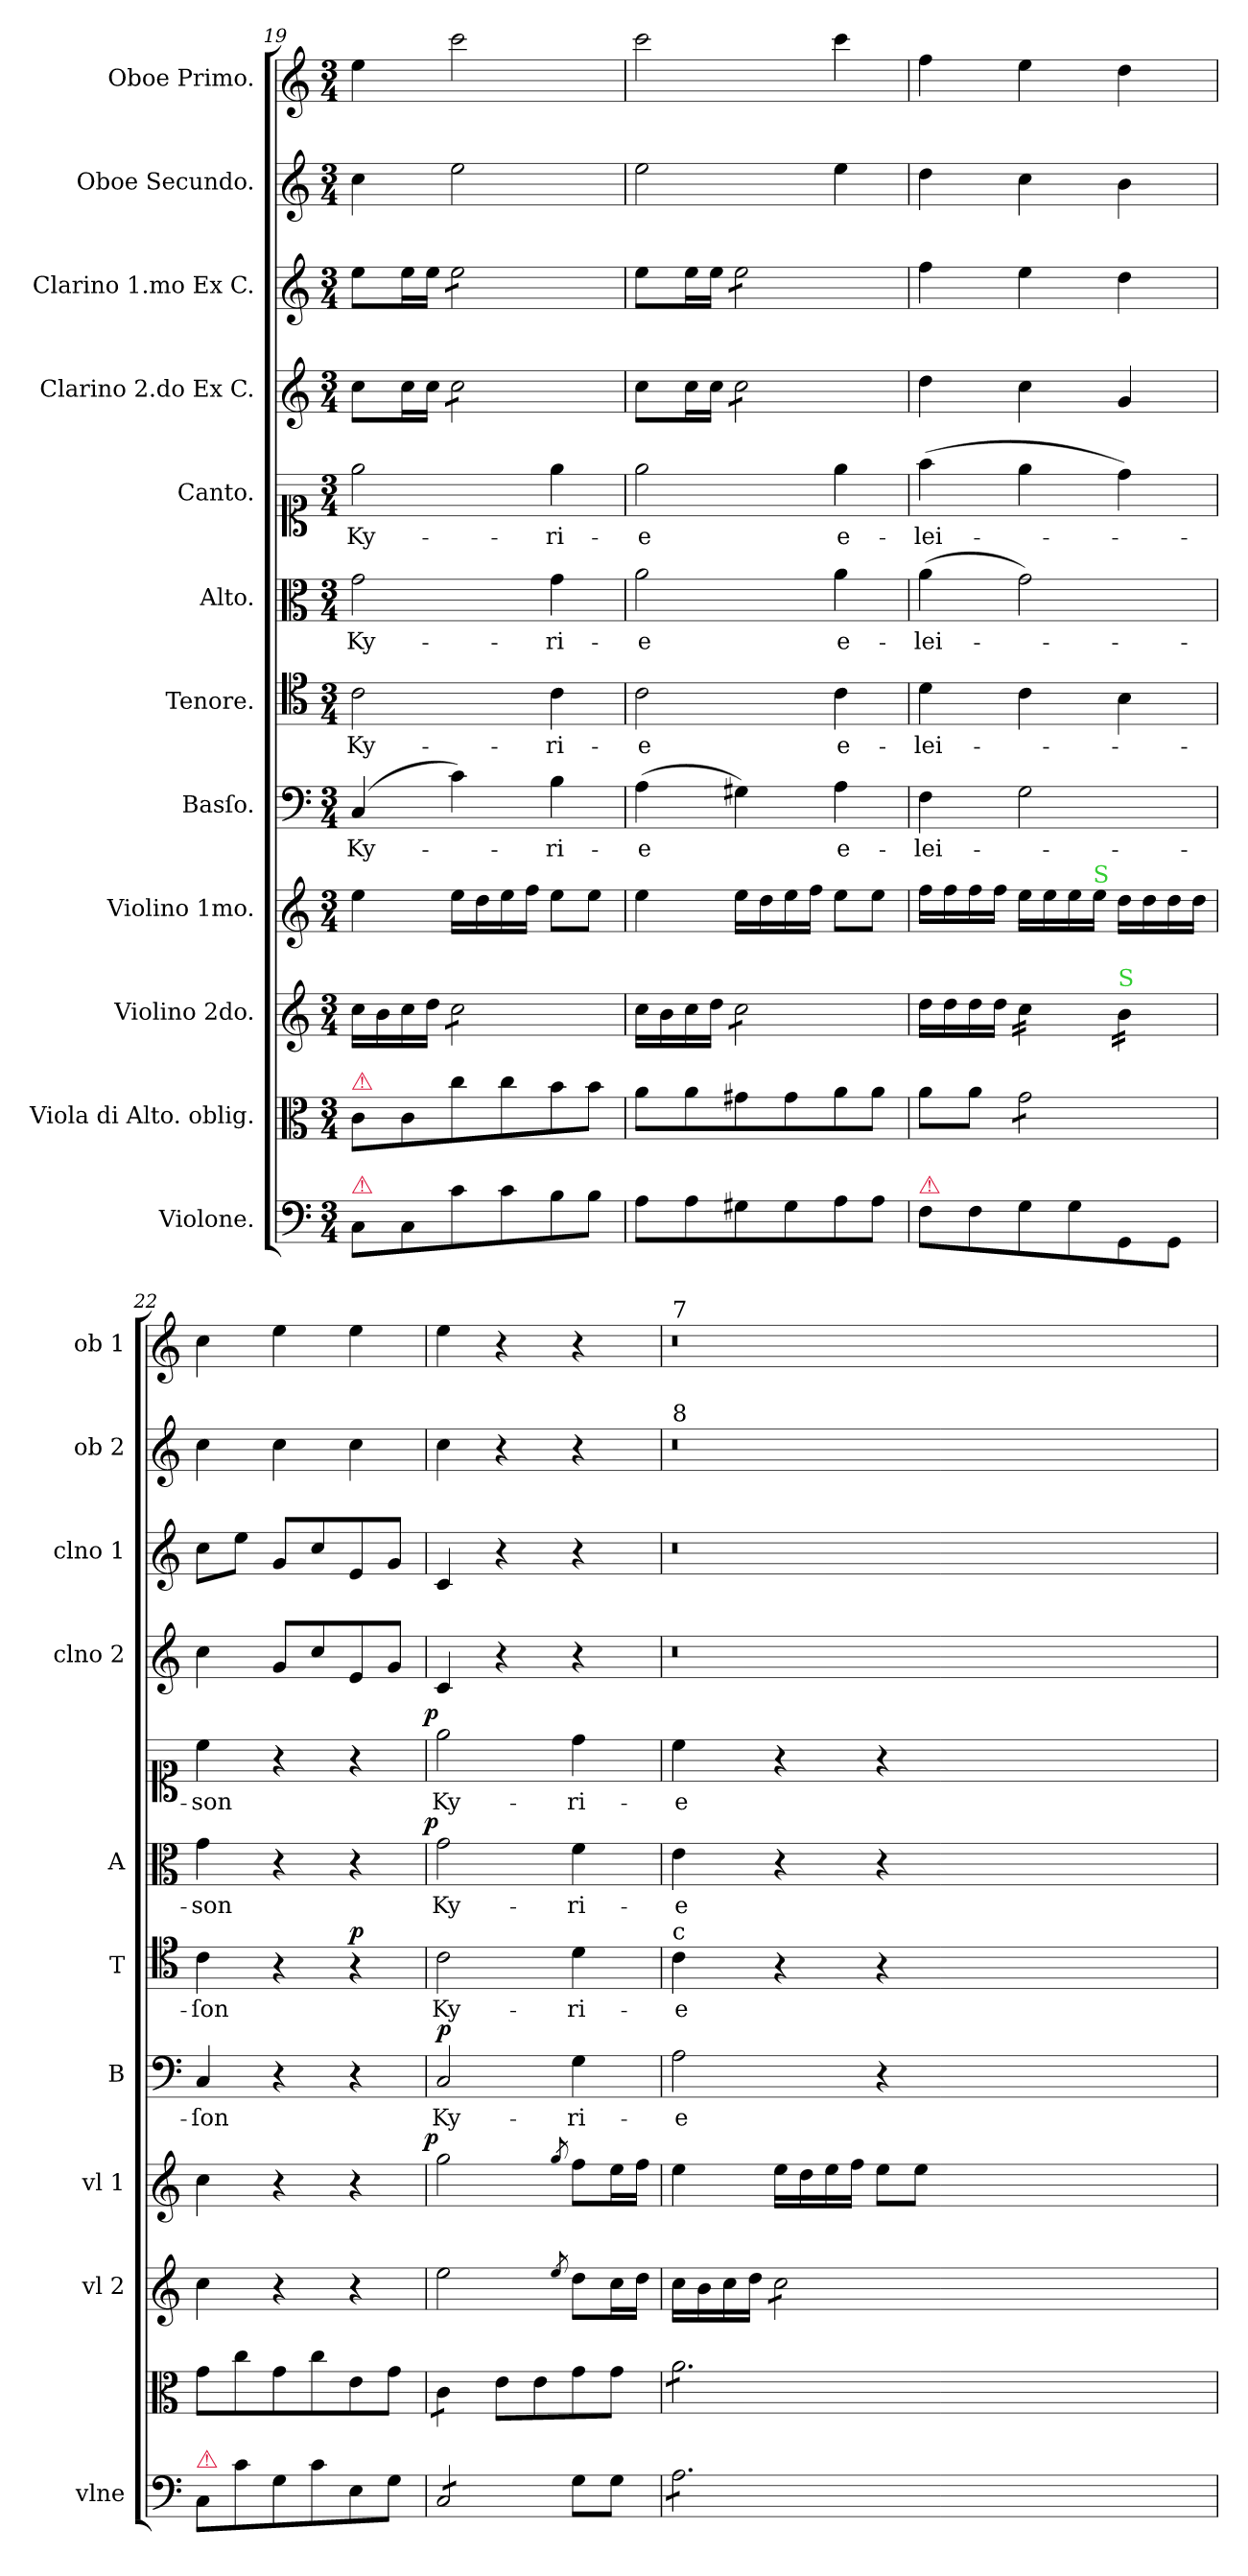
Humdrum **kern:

**kern	**dynam	**kern	**dynam	**kern	**dynam	**kern	**dynam	**kern	**text	**dynam	**kern	**text	**dynam	**kern	**text	**dynam	**kern	**text	**dynam	**kern	**kern	**kern	**kern
*part12	*part12	*part11	*part11	*part10	*part10	*part9	*part9	*part8	*part8	*part8	*part7	*part7	*part7	*part6	*part6	*part6	*part5	*part5	*part5	*part4	*part3	*part2	*part1
*staff12	*staff12	*staff11	*staff11	*staff10	*staff10	*staff9	*staff9	*staff8	*staff8	*staff8	*staff7	*staff7	*staff7	*staff6	*staff6	*staff6	*staff5	*staff5	*staff5	*staff4	*staff3	*staff2	*staff1
*I"Violone.	*	*I"Viola di Alto. oblig.	*	*I"Violino 2do.	*	*I"Violino 1mo.	*	*I"Basſo.	*	*	*I"Tenore.	*	*	*I"Alto.	*	*	*I"Canto.	*	*	*I"Clarino 2.do Ex C.	*I"Clarino 1.mo Ex C.	*I"Oboe Secundo.	*I"Oboe Primo.
*I'vlne	*	*	*	*I'vl 2	*	*I'vl 1	*	*I'B	*	*	*I'T	*	*	*I'A	*	*	*	*	*	*I'clno 2	*I'clno 1	*I'ob 2	*I'ob 1
*clefF4	*	*clefC3	*	*clefG2	*	*clefG2	*	*clefF4	*	*	*clefC4	*	*	*clefC3	*	*	*clefC1	*	*	*clefG2	*clefG2	*clefG2	*clefG2
*k[]	*	*k[]	*	*k[]	*	*k[]	*	*k[]	*	*	*k[]	*	*	*k[]	*	*	*k[]	*	*	*k[]	*k[]	*k[]	*k[]
*C:	*	*C:	*	*C:	*	*C:	*	*C:	*	*	*C:	*	*	*C:	*	*	*C:	*	*	*C:	*C:	*C:	*C:
*M3/4	*	*M3/4	*	*M3/4	*	*M3/4	*	*M3/4	*	*	*M3/4	*	*	*M3/4	*	*	*M3/4	*	*	*M3/4	*M3/4	*M3/4	*M3/4
=19	=19	=19	=19	=19	=19	=19	=19	=19	=19	=19	=19	=19	=19	=19	=19	=19	=19	=19	=19	=19	=19	=19	=19
!	!	!LO:TX:a:color=crimson:t=⚠	!	!	!	!	!	!	!	!	!	!	!	!	!	!	!	!	!	!	!	!	!
!LO:TX:a:color=crimson:t=⚠	!	!	!	!	!	!	!	!	!	!	!	!	!	!	!	!	!	!	!	!	!	!	!
8C/L	.	8c/L	.	16cc\LL	.	4ee\	.	(4C/	Ky-	.	2c\	Ky-	.	2g\	Ky-	.	2ee\	Ky-	.	8cc\L	8ee\L	4cc\	4ee\
.	.	.	.	16b\	.	.	.	.	.	.	.	.	.	.	.	.	.	.	.	.	.	.	.
8C/	.	8c/	.	16cc\	.	.	.	.	.	.	.	.	.	.	.	.	.	.	.	16cc\L	16ee\L	.	.
.	.	.	.	16dd\JJ	.	.	.	.	.	.	.	.	.	.	.	.	.	.	.	16cc\JJ	16ee\JJ	.	.
*	*	*	*	*tremolo	*	*	*	*	*	*	*	*	*	*	*	*	*	*	*	*	*	*	*
*	*	*	*	*	*	*	*	*	*	*	*	*	*	*	*	*	*	*	*	*tremolo	*	*	*
*	*	*	*	*	*	*	*	*	*	*	*	*	*	*	*	*	*	*	*	*	*tremolo	*	*
8c\	.	8cc\	.	8cc\L	.	16ee\LL	.	4c\)	.	.	.	.	.	.	.	.	.	.	.	8cc\L	8ee\L	2ee\	2ccc\
.	.	.	.	.	.	16dd\	.	.	.	.	.	.	.	.	.	.	.	.	.	.	.	.	.
8c\	.	8cc\	.	8cc\	.	16ee\	.	.	.	.	.	.	.	.	.	.	.	.	.	8cc\	8ee\	.	.
.	.	.	.	.	.	16ff\JJ	.	.	.	.	.	.	.	.	.	.	.	.	.	.	.	.	.
8B\	.	8b\	.	8cc\	.	8ee\L	.	4B\	-ri-	.	4c\	-ri-	.	4g\	-ri-	.	4ee\	-ri-	.	8cc\	8ee\	.	.
8B\J	.	8b\J	.	8cc\J	.	8ee\J	.	.	.	.	.	.	.	.	.	.	.	.	.	8cc\J	8ee\J	.	.
*	*	*	*	*	*	*	*	*	*	*	*	*	*	*	*	*	*	*	*	*	*Xtremolo	*	*
*	*	*	*	*	*	*	*	*	*	*	*	*	*	*	*	*	*	*	*	*Xtremolo	*	*	*
*	*	*	*	*Xtremolo	*	*	*	*	*	*	*	*	*	*	*	*	*	*	*	*	*	*	*
=20	=20	=20	=20	=20	=20	=20	=20	=20	=20	=20	=20	=20	=20	=20	=20	=20	=20	=20	=20	=20	=20	=20	=20
8A\L	.	8a\L	.	16cc\LL	.	4ee\	.	(4A\	-e	.	2c\	-e	.	2a\	-e	.	2ee\	-e	.	8cc\L	8ee\L	2ee\	2ccc\
.	.	.	.	16b\	.	.	.	.	.	.	.	.	.	.	.	.	.	.	.	.	.	.	.
8A\	.	8a\	.	16cc\	.	.	.	.	.	.	.	.	.	.	.	.	.	.	.	16cc\L	16ee\L	.	.
.	.	.	.	16dd\JJ	.	.	.	.	.	.	.	.	.	.	.	.	.	.	.	16cc\JJ	16ee\JJ	.	.
*	*	*	*	*tremolo	*	*	*	*	*	*	*	*	*	*	*	*	*	*	*	*	*	*	*
*	*	*	*	*	*	*	*	*	*	*	*	*	*	*	*	*	*	*	*	*tremolo	*	*	*
*	*	*	*	*	*	*	*	*	*	*	*	*	*	*	*	*	*	*	*	*	*tremolo	*	*
8G#X\	.	8g#X\	.	8cc\L	.	16ee\LL	.	4G#X\)	.	.	.	.	.	.	.	.	.	.	.	8cc\L	8ee\L	.	.
.	.	.	.	.	.	16dd\	.	.	.	.	.	.	.	.	.	.	.	.	.	.	.	.	.
8G#\	.	8g#\	.	8cc\	.	16ee\	.	.	.	.	.	.	.	.	.	.	.	.	.	8cc\	8ee\	.	.
.	.	.	.	.	.	16ff\JJ	.	.	.	.	.	.	.	.	.	.	.	.	.	.	.	.	.
8A\	.	8a\	.	8cc\	.	8ee\L	.	4A\	e-	.	4c\	e-	.	4a\	e-	.	4ee\	e-	.	8cc\	8ee\	4ee\	4ccc\
8A\J	.	8a\J	.	8cc\J	.	8ee\J	.	.	.	.	.	.	.	.	.	.	.	.	.	8cc\J	8ee\J	.	.
*	*	*	*	*	*	*	*	*	*	*	*	*	*	*	*	*	*	*	*	*	*Xtremolo	*	*
*	*	*	*	*	*	*	*	*	*	*	*	*	*	*	*	*	*	*	*	*Xtremolo	*	*	*
*	*	*	*	*Xtremolo	*	*	*	*	*	*	*	*	*	*	*	*	*	*	*	*	*	*	*
=21	=21	=21	=21	=21	=21	=21	=21	=21	=21	=21	=21	=21	=21	=21	=21	=21	=21	=21	=21	=21	=21	=21	=21
!LO:TX:a:color=crimson:t=⚠	!	!	!	!	!	!	!	!	!	!	!	!	!	!	!	!	!	!	!	!	!	!	!
8F\L	.	8a\L	.	16dd\LL	.	16ff\LL	.	4F\	-lei-	.	4d\	-lei-	.	(4a\	-lei-	.	(4ff\	-lei-	.	4dd\	4ff\	4dd\	4ff\
.	.	.	.	16dd\	.	16ff\	.	.	.	.	.	.	.	.	.	.	.	.	.	.	.	.	.
8F\	.	8a\J	.	16dd\	.	16ff\	.	.	.	.	.	.	.	.	.	.	.	.	.	.	.	.	.
.	.	.	.	16dd\JJ	.	16ff\JJ	.	.	.	.	.	.	.	.	.	.	.	.	.	.	.	.	.
*	*	*tremolo	*	*	*	*	*	*	*	*	*	*	*	*	*	*	*	*	*	*	*	*	*
*	*	*	*	*tremolo	*	*	*	*	*	*	*	*	*	*	*	*	*	*	*	*	*	*	*
8G\	.	8g\L	.	16cc\LL	.	16ee\LL	.	2G\	.	.	4c\	.	.	2g\)	.	.	4ee\	.	.	4cc\	4ee\	4cc\	4ee\
.	.	.	.	16cc\	.	16ee\	.	.	.	.	.	.	.	.	.	.	.	.	.	.	.	.	.
8G\	.	8g\	.	16cc\	.	16ee\	.	.	.	.	.	.	.	.	.	.	.	.	.	.	.	.	.
!	!	!	!	!	!	!LO:TX:a:color=limegreen:t=S	!	!	!	!	!	!	!	!	!	!	!	!	!	!	!	!	!
.	.	.	.	16cc\JJ	.	16ee\JJ	.	.	.	.	.	.	.	.	.	.	.	.	.	.	.	.	.
!	!	!	!	!LO:TX:a:color=limegreen:t=S	!	!	!	!	!	!	!	!	!	!	!	!	!	!	!	!	!	!	!
8GG/	.	8g\	.	16b\LL	.	16dd\LL	.	.	.	.	4B\	.	.	.	.	.	4dd\)	.	.	4g/	4dd\	4b\	4dd\
.	.	.	.	16b\	.	16dd\	.	.	.	.	.	.	.	.	.	.	.	.	.	.	.	.	.
8GG/J	.	8g\J	.	16b\	.	16dd\	.	.	.	.	.	.	.	.	.	.	.	.	.	.	.	.	.
*	*	*Xtremolo	*	*	*	*	*	*	*	*	*	*	*	*	*	*	*	*	*	*	*	*	*
.	.	.	.	16b\JJ	.	16dd\JJ	.	.	.	.	.	.	.	.	.	.	.	.	.	.	.	.	.
*	*	*	*	*Xtremolo	*	*	*	*	*	*	*	*	*	*	*	*	*	*	*	*	*	*	*
=22	=22	=22	=22	=22	=22	=22	=22	=22	=22	=22	=22	=22	=22	=22	=22	=22	=22	=22	=22	=22	=22	=22	=22
!LO:TX:a:color=crimson:t=⚠	!	!	!	!	!	!	!	!	!	!	!	!	!	!	!	!	!	!	!	!	!	!	!
8C/L	.	8g\L	.	4cc\	.	4cc\	.	4C/	-ſon	.	4c\	-ſon	.	4g\	-son	.	4cc\	-son	.	4cc\	8cc\L	4cc\	4cc\
8c\	.	8cc\	.	.	.	.	.	.	.	.	.	.	.	.	.	.	.	.	.	.	8ee\J	.	.
8G\	.	8g\	.	4r	.	4r	.	4r	.	.	4r	.	.	4r	.	.	4r	.	.	8g/L	8g/L	4cc\	4ee\
8c\	.	8cc\	.	.	.	.	.	.	.	.	.	.	.	.	.	.	.	.	.	8cc/	8cc/	.	.
!	!	!	!	!	!	!	!	!	!	!	!	!	!LO:DY:a	!	!	!	!	!	!	!	!	!	!
8E\	.	8e\	.	4r	.	4r	.	4r	.	.	4r	.	p	4r	.	.	4r	.	.	8e/	8e/	4cc\	4ee\
8G\J	.	8g\J	.	.	.	.	.	.	.	.	.	.	.	.	.	.	.	.	.	8g/J	8g/J	.	.
=23	=23	=23	=23	=23	=23	=23	=23	=23	=23	=23	=23	=23	=23	=23	=23	=23	=23	=23	=23	=23	=23	=23	=23
!	!LO:DY:a	!	!	!	!LO:DY:a	!	!LO:DY:a:rj	!	!	!LO:DY:a	!	!	!	!	!	!LO:DY:a:rj	!	!	!LO:DY:a:rj	!	!	!	!
*tremolo	*	*	*	*	*	*	*	*	*	*	*	*	*	*	*	*	*	*	*	*	*	*	*
*	*	*tremolo	*	*	*	*	*	*	*	*	*	*	*	*	*	*	*	*	*	*	*	*	*
8C/L	pia&colon;	8c\L	.	2ee\	Pia&colon;	2gg\	p.	2C/	Ky-	p	2c\	Ky-	.	2g\	Ky-	p	2ee\	Ky-	p	4c/	4c/	4cc\	4ee\
8C/	.	8c\J	.	.	.	.	.	.	.	.	.	.	.	.	.	.	.	.	.	.	.	.	.
*	*	*Xtremolo	*	*	*	*	*	*	*	*	*	*	*	*	*	*	*	*	*	*	*	*	*
!	!	!	!LO:DY:a	!	!	!	!	!	!	!	!	!	!	!	!	!	!	!	!	!	!	!	!
8C/	.	8e\L	pia&colon;	.	.	.	.	.	.	.	.	.	.	.	.	.	.	.	.	4r	4r	4r	4r
8C/J	.	8e\	.	.	.	.	.	.	.	.	.	.	.	.	.	.	.	.	.	.	.	.	.
*Xtremolo	*	*	*	*	*	*	*	*	*	*	*	*	*	*	*	*	*	*	*	*	*	*	*
.	.	.	.	8qee/	.	8qgg/	.	.	.	.	.	.	.	.	.	.	.	.	.	.	.	.	.
8G\L	.	8g\	.	8dd\L	.	8ff\L	.	4G\	-ri-	.	4d\	-ri-	.	4f\	-ri-	.	4dd\	-ri-	.	4r	4r	4r	4r
8G\J	.	8g\J	.	16cc\L	.	16ee\L	.	.	.	.	.	.	.	.	.	.	.	.	.	.	.	.	.
.	.	.	.	16dd\JJ	.	16ff\JJ	.	.	.	.	.	.	.	.	.	.	.	.	.	.	.	.	.
=24	=24	=24	=24	=24	=24	=24	=24	=24	=24	=24	=24	=24	=24	=24	=24	=24	=24	=24	=24	=24	=24	=24	=24
!	!	!	!	!	!	!	!	!	!	!	!	!	!	!	!	!	!	!	!	!	!	!	!LO:TX:a:t=7
!	!	!	!	!	!	!	!	!	!	!	!	!	!	!	!	!	!	!	!	!	!	!LO:TX:a:t=8	!
!	!	!	!	!	!	!	!	!	!	!	!LO:TX:a:t=c	!	!	!	!	!	!	!	!	!	!	!	!
*tremolo	*	*	*	*	*	*	*	*	*	*	*	*	*	*	*	*	*	*	*	*	*	*	*
*	*	*tremolo	*	*	*	*	*	*	*	*	*	*	*	*	*	*	*	*	*	*	*	*	*
8A\L	.	8a\L	.	16cc\LL	.	4ee\	.	2A\	-e	.	4c\	-e	.	4e\	-e	.	4cc\	-e	.	0.r	0.r	0.r	0.r
.	.	.	.	16b\	.	.	.	.	.	.	.	.	.	.	.	.	.	.	.	.	.	.	.
8A\	.	8a\	.	16cc\	.	.	.	.	.	.	.	.	.	.	.	.	.	.	.	.	.	.	.
.	.	.	.	16dd\JJ	.	.	.	.	.	.	.	.	.	.	.	.	.	.	.	.	.	.	.
*	*	*	*	*tremolo	*	*	*	*	*	*	*	*	*	*	*	*	*	*	*	*	*	*	*
8A\	.	8a\	.	8cc\L	.	16ee\LL	.	.	.	.	4r	.	.	4r	.	.	4r	.	.	.	.	.	.
.	.	.	.	.	.	16dd\	.	.	.	.	.	.	.	.	.	.	.	.	.	.	.	.	.
8A\	.	8a\	.	8cc\	.	16ee\	.	.	.	.	.	.	.	.	.	.	.	.	.	.	.	.	.
.	.	.	.	.	.	16ff\JJ	.	.	.	.	.	.	.	.	.	.	.	.	.	.	.	.	.
8A\	.	8a\	.	8cc\	.	8ee\L	.	4r	.	.	4r	.	.	4r	.	.	4r	.	.	.	.	.	.
8A\J	.	8a\J	.	8cc\J	.	8ee\J	.	.	.	.	.	.	.	.	.	.	.	.	.	.	.	.	.
*	*	*	*	*Xtremolo	*	*	*	*	*	*	*	*	*	*	*	*	*	*	*	*	*	*	*
*	*	*Xtremolo	*	*	*	*	*	*	*	*	*	*	*	*	*	*	*	*	*	*	*	*	*
*Xtremolo	*	*	*	*	*	*	*	*	*	*	*	*	*	*	*	*	*	*	*	*	*	*	*
0ryy	.	0ryy	.	0ryy	.	0ryy	.	0ryy	.	.	0ryy	.	.	0ryy	.	.	0ryy	.	.	.	.	.	.
4ryy	.	4ryy	.	4ryy	.	4ryy	.	4ryy	.	.	4ryy	.	.	4ryy	.	.	4ryy	.	.	.	.	.	.
=	=	=	=	=	=	=	=	=	=	=	=	=	=	=	=	=	=	=	=	=	=	=	=
*-	*-	*-	*-	*-	*-	*-	*-	*-	*-	*-	*-	*-	*-	*-	*-	*-	*-	*-	*-	*-	*-	*-	*-
